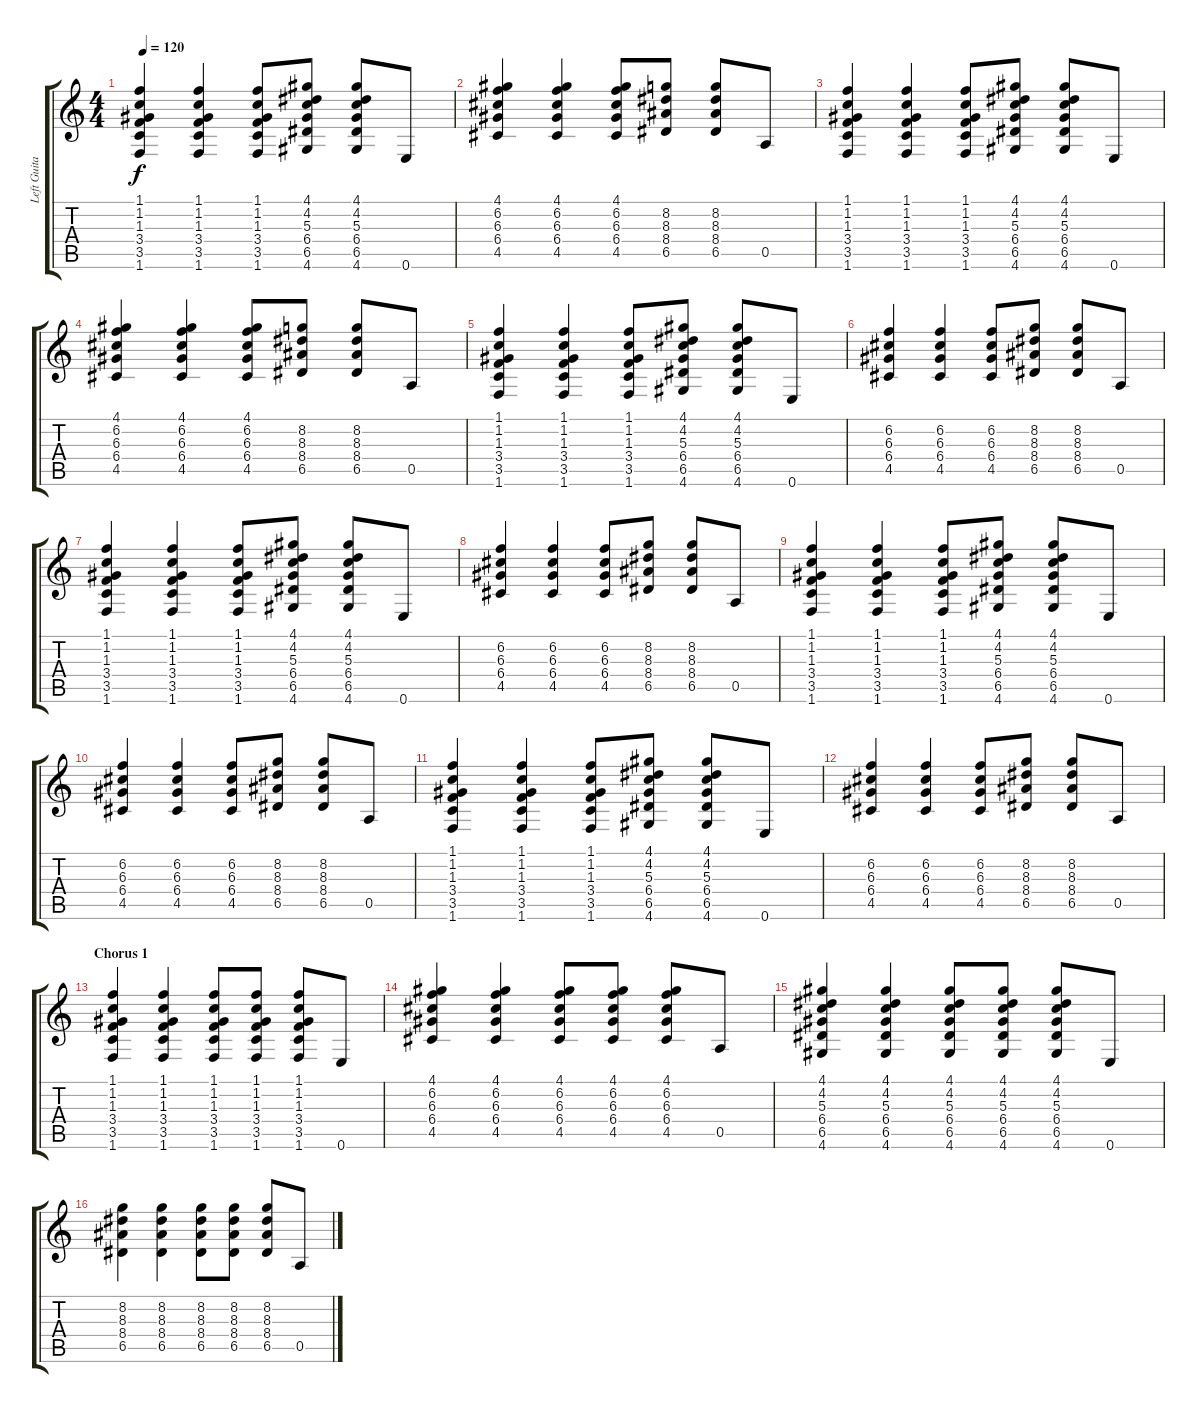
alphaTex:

\track ("Left Guitar" "Left Guita") {instrument distortionguitar}
\staff {score tabs}
\tuning (E4 B3 G3 D3 A2 E2) {hide}
\ts (4 4)
\tempo 120
\clef g2
\ks c
(1.1 1.2 1.3 3.4 3.5 1.6).4{dy f} (1.1 1.2 1.3 3.4 3.5 1.6).4 (1.1 1.2 1.3 3.4 3.5 1.6).8 (4.1 4.2 5.3 6.4 6.5 4.6).8 (4.1 4.2 5.3 6.4 6.5 4.6).8 0.6.8 |
(4.1 6.2 6.3 6.4 4.5).4 (4.1 6.2 6.3 6.4 4.5).4 (4.1 6.2 6.3 6.4 4.5).8 (8.2 8.3 8.4 6.5).8 (8.2 8.3 8.4 6.5).8 0.5.8 |
(1.1 1.2 1.3 3.4 3.5 1.6).4 (1.1 1.2 1.3 3.4 3.5 1.6).4 (1.1 1.2 1.3 3.4 3.5 1.6).8 (4.1 4.2 5.3 6.4 6.5 4.6).8 (4.1 4.2 5.3 6.4 6.5 4.6).8 0.6.8 |
(4.1 6.2 6.3 6.4 4.5).4 (4.1 6.2 6.3 6.4 4.5).4 (4.1 6.2 6.3 6.4 4.5).8 (8.2 8.3 8.4 6.5).8 (8.2 8.3 8.4 6.5).8 0.5.8 |
(1.1 1.2 1.3 3.4 3.5 1.6).4 (1.1 1.2 1.3 3.4 3.5 1.6).4 (1.1 1.2 1.3 3.4 3.5 1.6).8 (4.1 4.2 5.3 6.4 6.5 4.6).8 (4.1 4.2 5.3 6.4 6.5 4.6).8 0.6.8 |
(6.2 6.3 6.4 4.5).4 (6.2 6.3 6.4 4.5).4 (6.2 6.3 6.4 4.5).8 (8.2 8.3 8.4 6.5).8 (8.2 8.3 8.4 6.5).8 0.5.8 |
(1.1 1.2 1.3 3.4 3.5 1.6).4 (1.1 1.2 1.3 3.4 3.5 1.6).4 (1.1 1.2 1.3 3.4 3.5 1.6).8 (4.1 4.2 5.3 6.4 6.5 4.6).8 (4.1 4.2 5.3 6.4 6.5 4.6).8 0.6.8 |
(6.2 6.3 6.4 4.5).4 (6.2 6.3 6.4 4.5).4 (6.2 6.3 6.4 4.5).8 (8.2 8.3 8.4 6.5).8 (8.2 8.3 8.4 6.5).8 0.5.8 |
(1.1 1.2 1.3 3.4 3.5 1.6).4 (1.1 1.2 1.3 3.4 3.5 1.6).4 (1.1 1.2 1.3 3.4 3.5 1.6).8 (4.1 4.2 5.3 6.4 6.5 4.6).8 (4.1 4.2 5.3 6.4 6.5 4.6).8 0.6.8 |
(6.2 6.3 6.4 4.5).4 (6.2 6.3 6.4 4.5).4 (6.2 6.3 6.4 4.5).8 (8.2 8.3 8.4 6.5).8 (8.2 8.3 8.4 6.5).8 0.5.8 |
(1.1 1.2 1.3 3.4 3.5 1.6).4 (1.1 1.2 1.3 3.4 3.5 1.6).4 (1.1 1.2 1.3 3.4 3.5 1.6).8 (4.1 4.2 5.3 6.4 6.5 4.6).8 (4.1 4.2 5.3 6.4 6.5 4.6).8 0.6.8 |
(6.2 6.3 6.4 4.5).4 (6.2 6.3 6.4 4.5).4 (6.2 6.3 6.4 4.5).8 (8.2 8.3 8.4 6.5).8 (8.2 8.3 8.4 6.5).8 0.5.8 |
\section ("" "Chorus 1")
(1.1 1.2 1.3 3.4 3.5 1.6).4 (1.1 1.2 1.3 3.4 3.5 1.6).4 (1.1 1.2 1.3 3.4 3.5 1.6).8 (1.1 1.2 1.3 3.4 3.5 1.6).8 (1.1 1.2 1.3 3.4 3.5 1.6).8 0.6.8 |
(4.1 6.2 6.3 6.4 4.5).4 (4.1 6.2 6.3 6.4 4.5).4 (4.1 6.2 6.3 6.4 4.5).8 (4.1 6.2 6.3 6.4 4.5).8 (4.1 6.2 6.3 6.4 4.5).8 0.5.8 |
(4.1 4.2 5.3 6.4 6.5 4.6).4 (4.1 4.2 5.3 6.4 6.5 4.6).4 (4.1 4.2 5.3 6.4 6.5 4.6).8 (4.1 4.2 5.3 6.4 6.5 4.6).8 (4.1 4.2 5.3 6.4 6.5 4.6).8 0.6.8 |
(8.2 8.3 8.4 6.5).4 (8.2 8.3 8.4 6.5).4 (8.2 8.3 8.4 6.5).8 (8.2 8.3 8.4 6.5).8 (8.2 8.3 8.4 6.5).8 0.5.8
